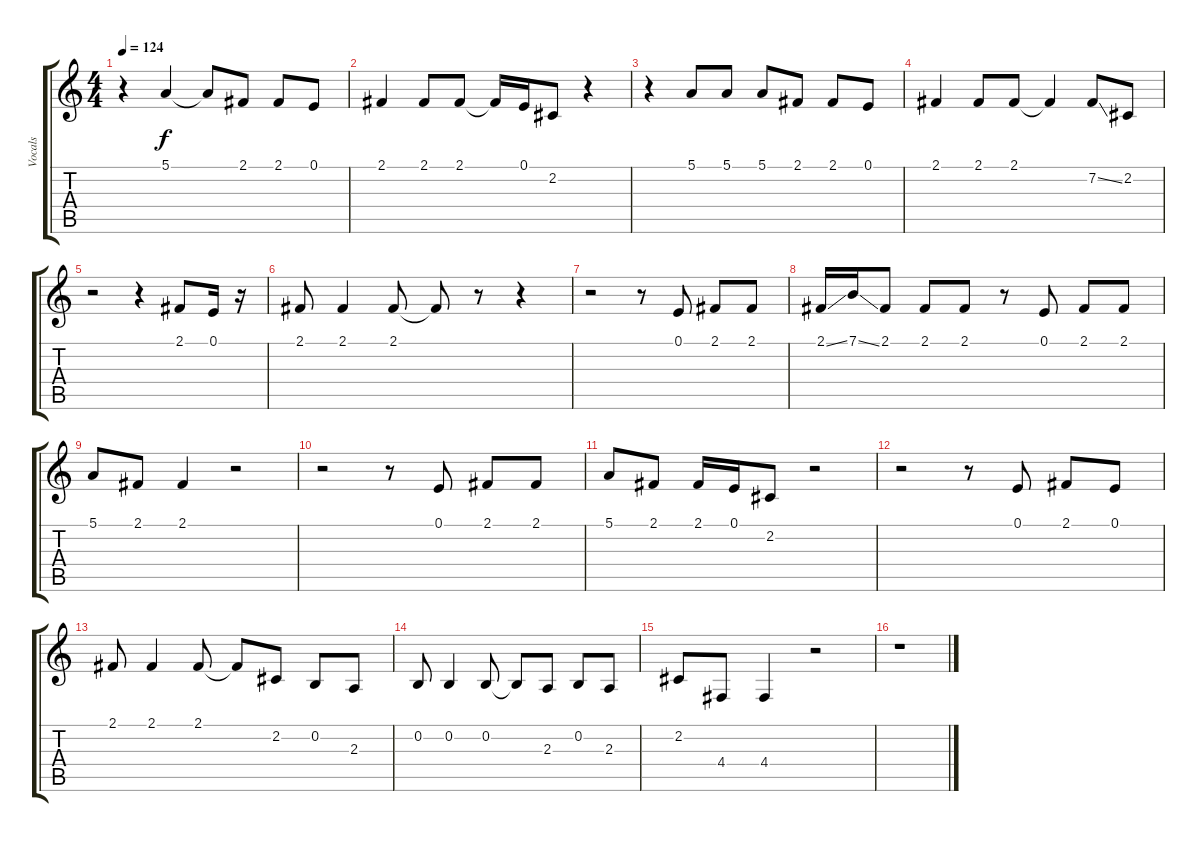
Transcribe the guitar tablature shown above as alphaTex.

\track ("Vocals" "Vocals") {instrument drawbarorgan}
\staff {score tabs}
\tuning (E4 B3 G3 D3 A2 E2) {hide}
\ts (4 4)
\tempo 124
\clef g2
\ks c
r.4{dy f} 5.1.4 5.1{t}.8 2.1.8 2.1.8 0.1.8 |
2.1.4 2.1.8 2.1.8 2.1{t}.16 0.1.16 2.2.8 r.4 |
r.4 5.1.8 5.1.8 5.1.8 2.1.8 2.1.8 0.1.8 |
2.1.4 2.1.8 2.1.8 2.1{t}.4 7.2{ss}.8 2.2.8 |
r.2 r.4 2.1.8 0.1.16 r.16 |
2.1.8 2.1.4 2.1.8 2.1{t}.8 r.8 r.4 |
r.2 r.8 0.1.8 2.1.8 2.1.8 |
2.1{ss}.16 7.1{ss}.16 2.1.8 2.1.8 2.1.8 r.8 0.1.8 2.1.8 2.1.8 |
5.1.8 2.1.8 2.1.4 r.2 |
r.2 r.8 0.1.8 2.1.8 2.1.8 |
5.1.8 2.1.8 2.1.16 0.1.16 2.2.8 r.2 |
r.2 r.8 0.1.8 2.1.8 0.1.8 |
2.1.8 2.1.4 2.1.8 2.1{t}.8 2.2.8 0.2.8 2.3.8 |
0.2.8 0.2.4 0.2.8 0.2{t}.8 2.3.8 0.2.8 2.3.8 |
2.2.8 4.4.8 4.4.4 r.2 |
r.1
